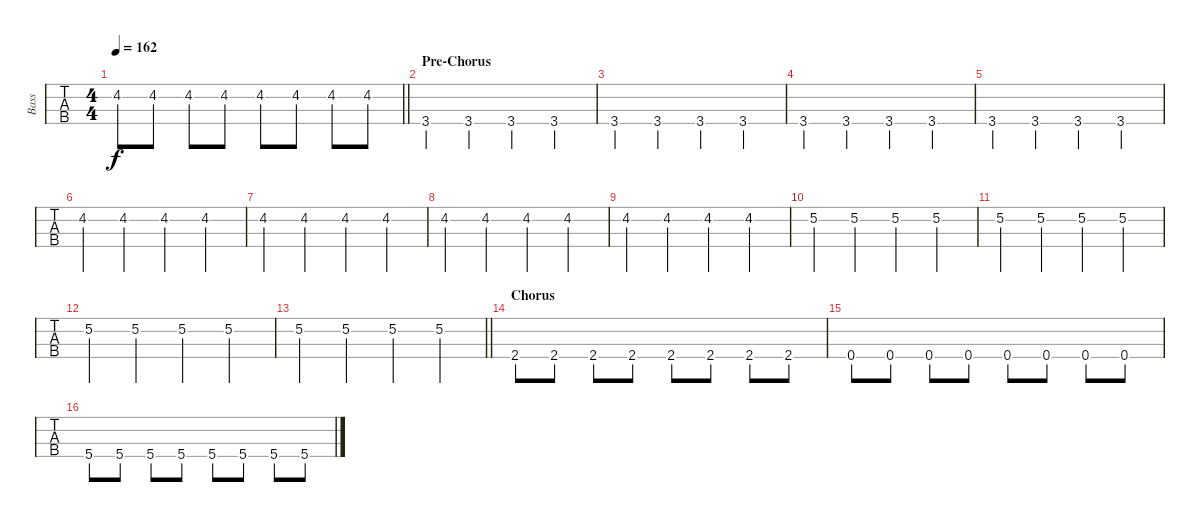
\track ("Bass" "Bass") {instrument electricbasspick}
\staff {tabs}
\tuning (G2 D2 A1 E1) {hide}
\ts (4 4)
\tempo 162
\clef f4
\barLineRight lightlight
\ks f#
4.2.8{dy f} 4.2.8 4.2.8 4.2.8 4.2.8 4.2.8 4.2.8 4.2.8 |
\section ("" "Pre-Chorus")
3.4.4 3.4.4 3.4.4 3.4.4 |
3.4.4 3.4.4 3.4.4 3.4.4 |
3.4.4 3.4.4 3.4.4 3.4.4 |
3.4.4 3.4.4 3.4.4 3.4.4 |
4.2.4 4.2.4 4.2.4 4.2.4 |
4.2.4 4.2.4 4.2.4 4.2.4 |
4.2.4 4.2.4 4.2.4 4.2.4 |
4.2.4 4.2.4 4.2.4 4.2.4 |
5.2.4 5.2.4 5.2.4 5.2.4 |
5.2.4 5.2.4 5.2.4 5.2.4 |
5.2.4 5.2.4 5.2.4 5.2.4 |
\barLineRight lightlight
5.2.4 5.2.4 5.2.4 5.2.4 |
\section ("" "Chorus")
2.4.8 2.4.8 2.4.8 2.4.8 2.4.8 2.4.8 2.4.8 2.4.8 |
0.4.8 0.4.8 0.4.8 0.4.8 0.4.8 0.4.8 0.4.8 0.4.8 |
5.4.8 5.4.8 5.4.8 5.4.8 5.4.8 5.4.8 5.4.8 5.4.8
